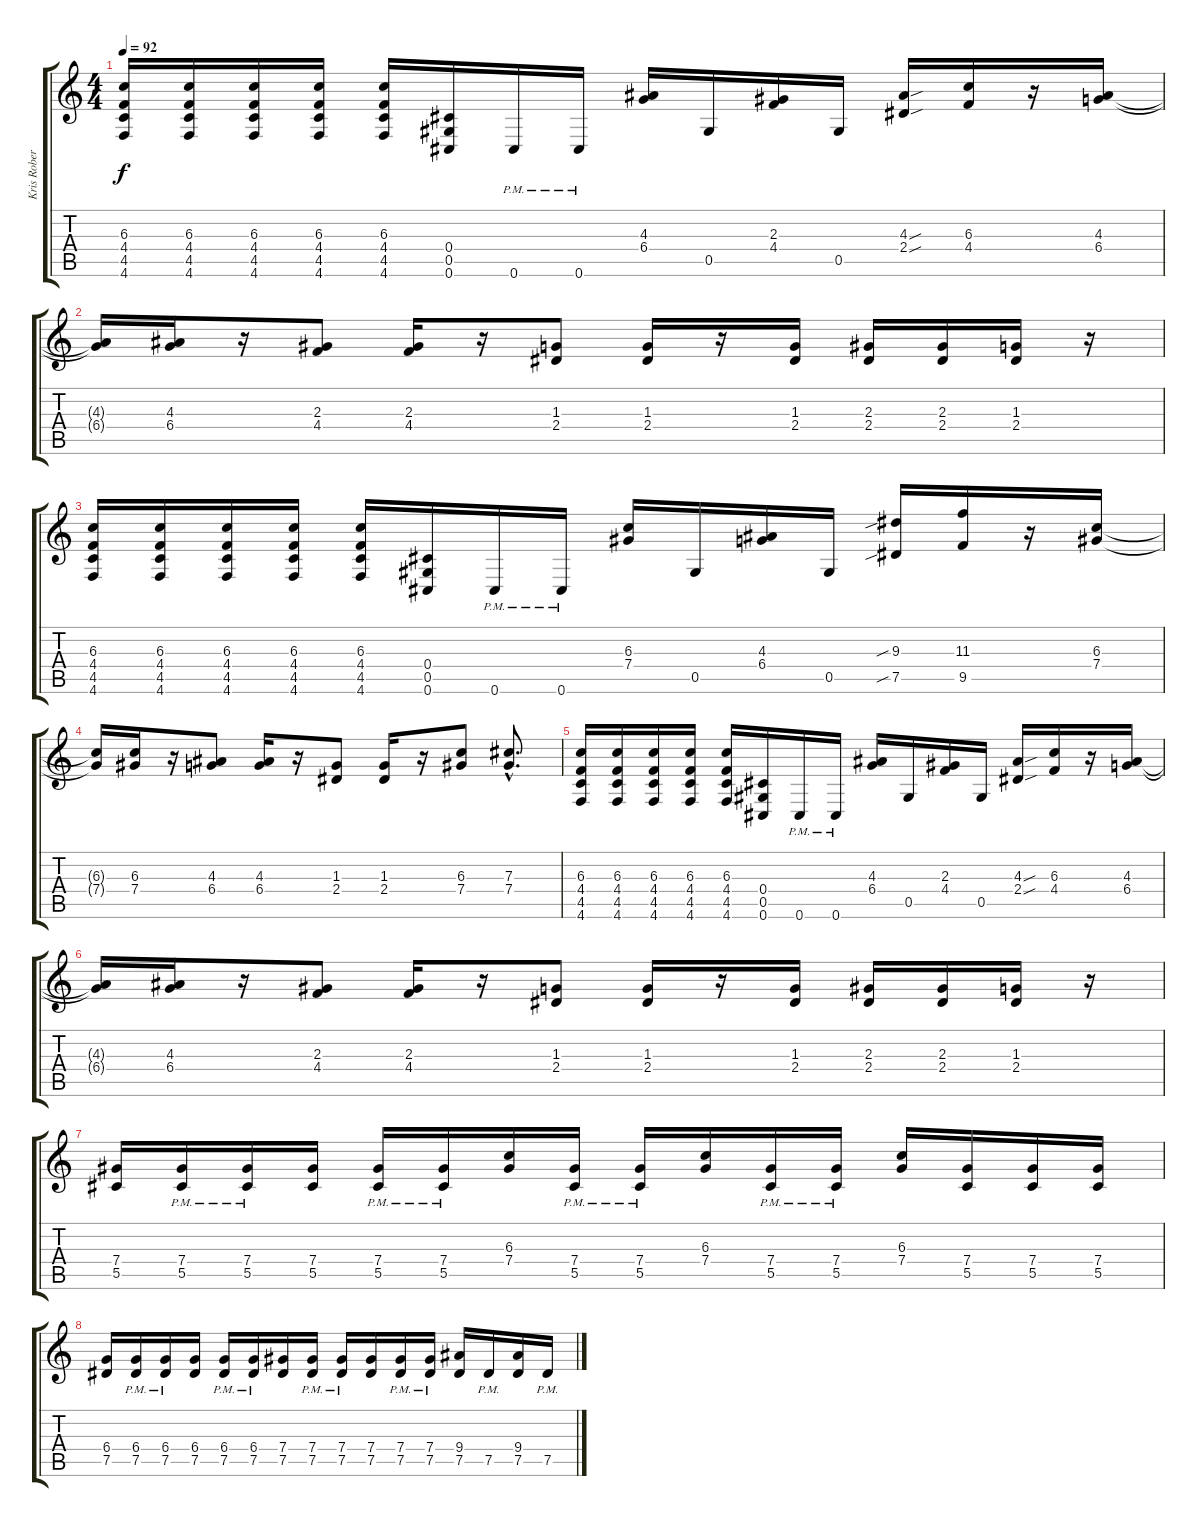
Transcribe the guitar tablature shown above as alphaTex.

\track ("Kris Roberts" "Kris Rober") {instrument overdrivenguitar}
\staff {score tabs}
\tuning (Eb4 Bb3 Gb3 Db3 Ab2 Db2) {hide}
\ts (4 4)
\tempo 92
\clef g2
\ks c
(6.3 4.4 4.5 4.6).16{dy f} (6.3 4.4 4.5 4.6).16 (6.3 4.4 4.5 4.6).16 (6.3 4.4 4.5 4.6).16 (6.3 4.4 4.5 4.6).16 (0.4 0.5 0.6).16 0.6{pm}.16 0.6{pm}.16 (4.3 6.4).16 0.5.16 (2.3 4.4).16 0.5.16 (4.3{sou} 2.4{sou}).16 (6.3 4.4).16 r.16 (4.3 6.4).16 |
(4.3{t} 6.4{t}).16 (4.3 6.4).16 r.16 (2.3 4.4).8 (2.3 4.4).16 r.16 (1.3 2.4).8 (1.3 2.4).16 r.16 (1.3 2.4).16 (2.3 2.4).16 (2.3 2.4).16 (1.3 2.4).16 r.16 |
(6.3 4.4 4.5 4.6).16 (6.3 4.4 4.5 4.6).16 (6.3 4.4 4.5 4.6).16 (6.3 4.4 4.5 4.6).16 (6.3 4.4 4.5 4.6).16 (0.4 0.5 0.6).16 0.6{pm}.16 0.6{pm}.16 (6.3 7.4).16 0.5.16 (4.3 6.4).16 0.5.16 (9.3{sib} 7.5{sib}).16 (11.3 9.5).16 r.16 (6.3 7.4).16 |
(6.3{t} 7.4{t}).16 (6.3 7.4).16 r.16 (4.3 6.4).8 (4.3 6.4).16 r.16 (1.3 2.4).8 (1.3 2.4).16 r.16 (6.3 7.4).8 (7.3{hac} 7.4{hac}).8{d} |
(6.3 4.4 4.5 4.6).16 (6.3 4.4 4.5 4.6).16 (6.3 4.4 4.5 4.6).16 (6.3 4.4 4.5 4.6).16 (6.3 4.4 4.5 4.6).16 (0.4 0.5 0.6).16 0.6{pm}.16 0.6{pm}.16 (4.3 6.4).16 0.5.16 (2.3 4.4).16 0.5.16 (4.3{sou} 2.4{sou}).16 (6.3 4.4).16 r.16 (4.3 6.4).16 |
(4.3{t} 6.4{t}).16 (4.3 6.4).16 r.16 (2.3 4.4).8 (2.3 4.4).16 r.16 (1.3 2.4).8 (1.3 2.4).16 r.16 (1.3 2.4).16 (2.3 2.4).16 (2.3 2.4).16 (1.3 2.4).16 r.16 |
(7.4 5.5).16 (7.4{pm} 5.5{pm}).16 (7.4{pm} 5.5{pm}).16 (7.4 5.5).16 (7.4{pm} 5.5{pm}).16 (7.4{pm} 5.5{pm}).16 (6.3 7.4).16 (7.4{pm} 5.5{pm}).16 (7.4{pm} 5.5{pm}).16 (6.3 7.4).16 (7.4{pm} 5.5{pm}).16 (7.4{pm} 5.5{pm}).16 (6.3 7.4).16 (7.4 5.5).16 (7.4 5.5).16 (7.4 5.5).16 |
(6.4 7.5).16 (6.4{pm} 7.5{pm}).16 (6.4{pm} 7.5{pm}).16 (6.4 7.5).16 (6.4{pm} 7.5{pm}).16 (6.4{pm} 7.5{pm}).16 (7.4 7.5).16 (7.4{pm} 7.5{pm}).16 (7.4{pm} 7.5{pm}).16 (7.4 7.5).16 (7.4{pm} 7.5{pm}).16 (7.4{pm} 7.5{pm}).16 (9.4 7.5).16 7.5{pm}.16 (9.4 7.5).16 7.5{pm}.16
